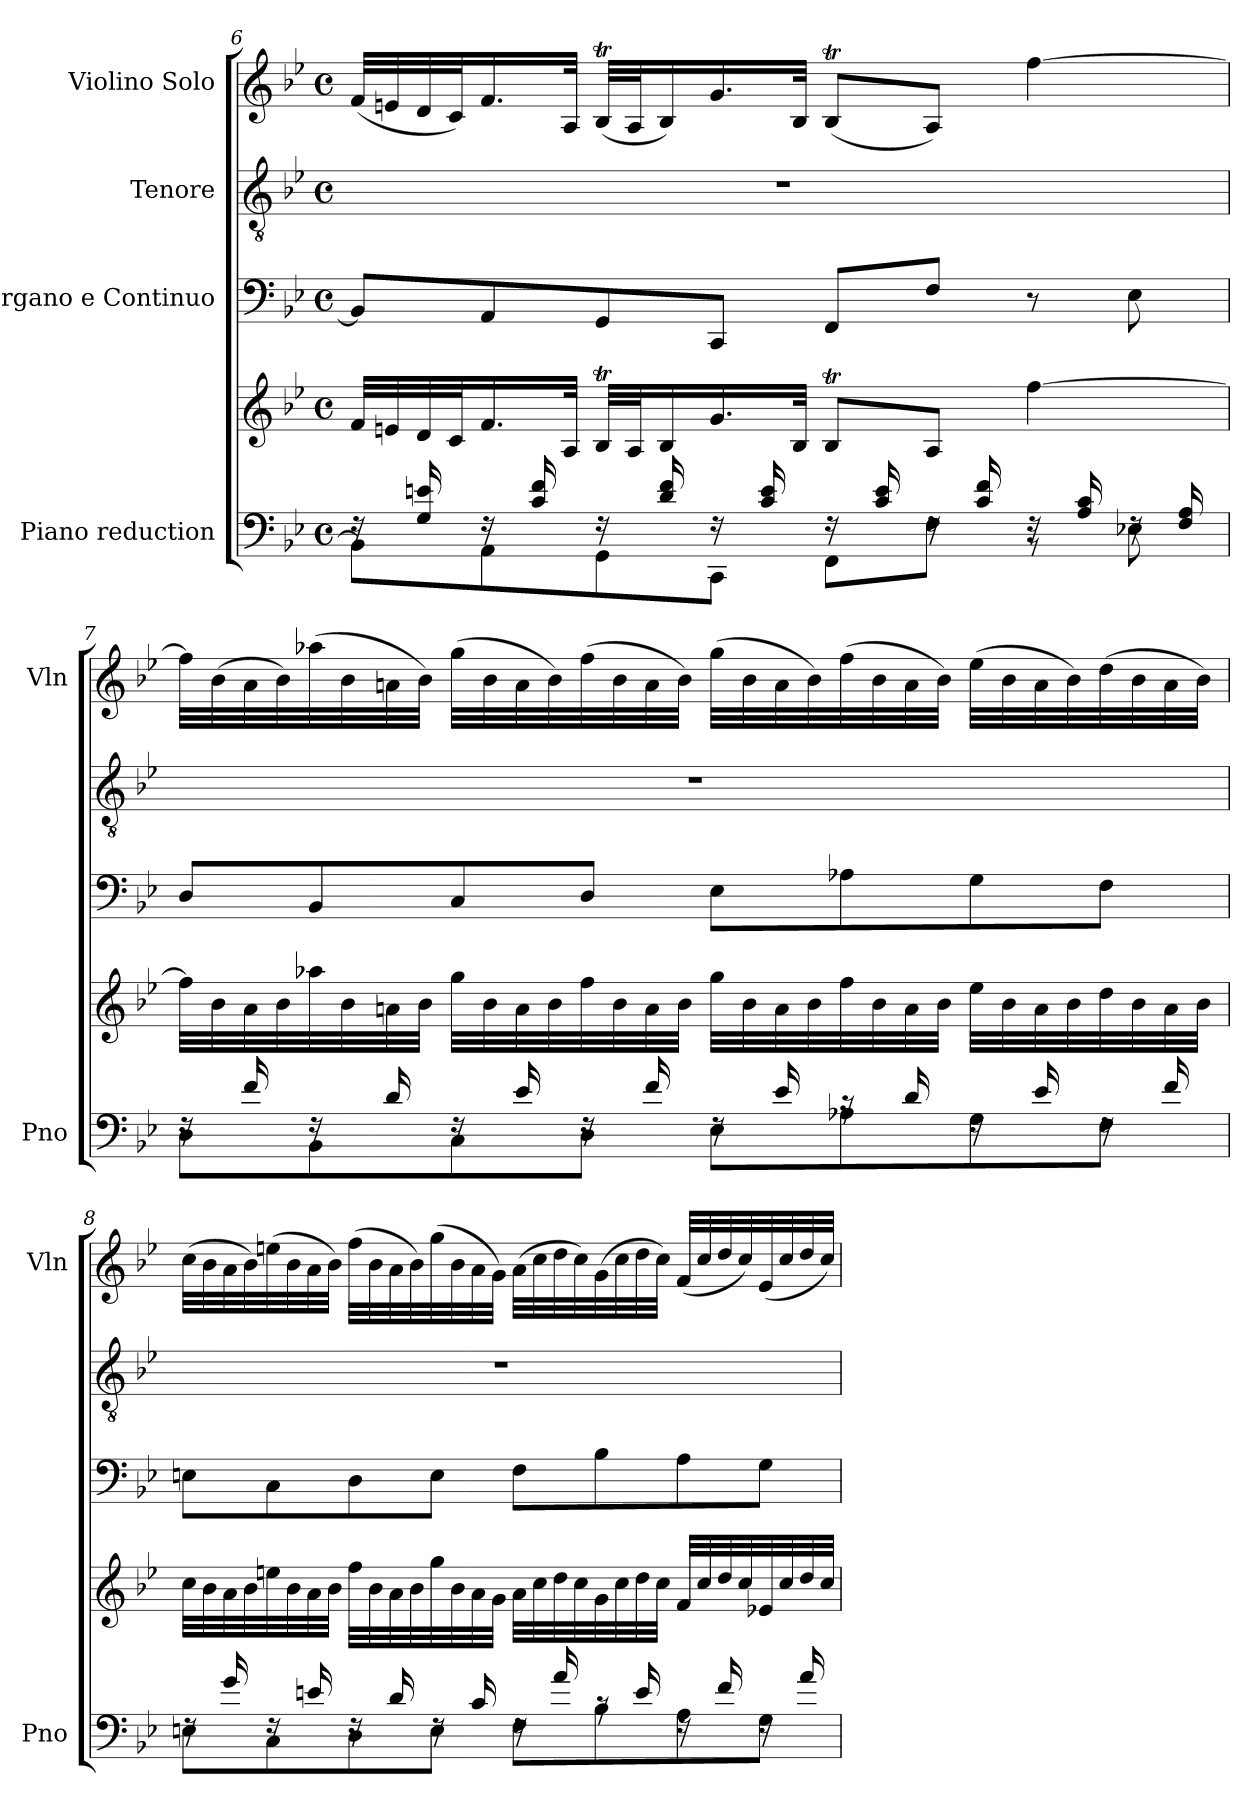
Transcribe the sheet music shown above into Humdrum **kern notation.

**kern	**kern	**kern	**kern	**kern
*part4	*part4	*part3	*part2	*part1
*staff5	*staff4	*staff3	*staff2	*staff1
*I"Piano reduction	*	*I"Organo e Continuo	*I"Tenore	*I"Violino Solo
*I'Pno	*	*	*	*I'Vln
!!LO:LB:g=z
*clefF4	*clefG2	*clefF4	*clefGv2	*clefG2
*k[b-e-]	*k[b-e-]	*k[b-e-]	*k[b-e-]	*k[b-e-]
*M4/4	*M4/4	*M4/4	*M4/4	*M4/4
*met(c)	*met(c)	*met(c)	*met(c)	*met(c)
=6	=6	=6	=6	=6
*^	*	*	*	*
16rF	8BB-\L]	32f/LLL	8BB-/L]	1r	(<32f/LLL
.	.	32en/	.	.	32en/
16G/ 16en/	.	32d/	.	.	32d/
.	.	32c/J	.	.	32c/J)
16rF	8AA\	16.f/	8AA/	.	16.f/
16c/ 16f/	.	.	.	.	.
.	.	32A/JJk	.	.	32A/JJk
16rF	8GG\	32B-T/LLL	8GG/	.	(<32B-T/LLL
.	.	32A/J	.	.	32A/J
16d/ 16f/	.	16B-/	.	.	16B-/)
16rF	8CC\J	16.g/	8CC/J	.	16.g/
16c/ 16e/	.	.	.	.	.
.	.	32B-/JJk	.	.	32B-/JJk
16rF	8FF\L	8B-T/L	8FF/L	.	(<8B-T/L
16c/ 16e/	.	.	.	.	.
16rF	8F\J	8A/J	8F/J	.	8A/J)
16c/ 16f/	.	.	.	.	.
16rF	8r	[4ff\	8r	.	[4ff\
16A/ 16c/	.	.	.	.	.
16rF	8E-X\	.	8E-\	.	.
16F/ 16A/	.	.	.	.	.
=7	=7	=7	=7	=7	=7
16rF	8D\L	32ff\LLL]	8D/L	1r	32ff\LLL]
.	.	32b-\	.	.	(>32b-\
16f/	.	32a\	.	.	32a\
.	.	32b-\	.	.	32b-\)
16rF	8BB-\	32aa-X\	8BB-/	.	(>32aa-X\
.	.	32b-\	.	.	32b-\
16d/	.	32an\	.	.	32an\
.	.	32b-\JJJ	.	.	32b-\JJJ)
16rF	8C\	32gg\LLL	8C/	.	(>32gg\LLL
.	.	32b-\	.	.	32b-\
16e-/	.	32a\	.	.	32a\
.	.	32b-\	.	.	32b-\)
16rF	8D\J	32ff\	8D/J	.	(>32ff\
.	.	32b-\	.	.	32b-\
16f/	.	32a\	.	.	32a\
.	.	32b-\JJJ	.	.	32b-\JJJ)
16rF	8E-\L	32gg\LLL	8E-\L	.	(>32gg\LLL
.	.	32b-\	.	.	32b-\
16e-/	.	32a\	.	.	32a\
.	.	32b-\	.	.	32b-\)
16rc	8A-X\	32ff\	8A-X\	.	(>32ff\
.	.	32b-\	.	.	32b-\
16d/	.	32a\	.	.	32a\
.	.	32b-\JJJ	.	.	32b-\JJJ)
16rF	8G\	32ee-\LLL	8G\	.	(>32ee-\LLL
.	.	32b-\	.	.	32b-\
16e-/	.	32a\	.	.	32a\
.	.	32b-\	.	.	32b-\)
16rF	8F\J	32dd\	8F\J	.	(>32dd\
.	.	32b-\	.	.	32b-\
16f/	.	32a\	.	.	32a\
.	.	32b-\JJJ	.	.	32b-\JJJ)
!!LO:PB:g=z
=8	=8	=8	=8	=8	=8
16rF	8En\L	32cc\LLL	8En\L	1r	(>32cc\LLL
.	.	32b-\	.	.	32b-\
16g/	.	32a\	.	.	32a\
.	.	32b-\	.	.	32b-\)
16rF	8C\	32een\	8C\	.	(>32een\
.	.	32b-\	.	.	32b-\
16en/	.	32a\	.	.	32a\
.	.	32b-\JJJ	.	.	32b-\JJJ)
16rF	8D\	32ff\LLL	8D\	.	(>32ff\LLL
.	.	32b-\	.	.	32b-\
16d/	.	32a\	.	.	32a\
.	.	32b-\	.	.	32b-\)
16rF	8E\J	32gg\	8E\J	.	(>32gg\
.	.	32b-\	.	.	32b-\
16c/	.	32a\	.	.	32a\
.	.	32g\JJJ	.	.	32g\JJJ)
16rF	8F\L	32a\LLL	8F\L	.	(>32a\LLL
.	.	32cc\	.	.	32cc\
16a/	.	32dd\	.	.	32dd\
.	.	32cc\	.	.	32cc\)
16rc	8B-\	32g\	8B-\	.	(>32g\
.	.	32cc\	.	.	32cc\
16e/	.	32dd\	.	.	32dd\
.	.	32cc\JJJ	.	.	32cc\JJJ)
16rF	8A\	32f/LLL	8A\	.	(<32f/LLL
.	.	32cc/	.	.	32cc/
16f/	.	32dd/	.	.	32dd/
.	.	32cc/	.	.	32cc/)
16rF	8G\J	32e-X/	8G\J	.	(<32e-/
.	.	32cc/	.	.	32cc/
16a/	.	32dd/	.	.	32dd/
.	.	32cc/JJJ	.	.	32cc/JJJ)
*v	*v	*	*	*	*
=	=	=	=	=
*-	*-	*-	*-	*-
